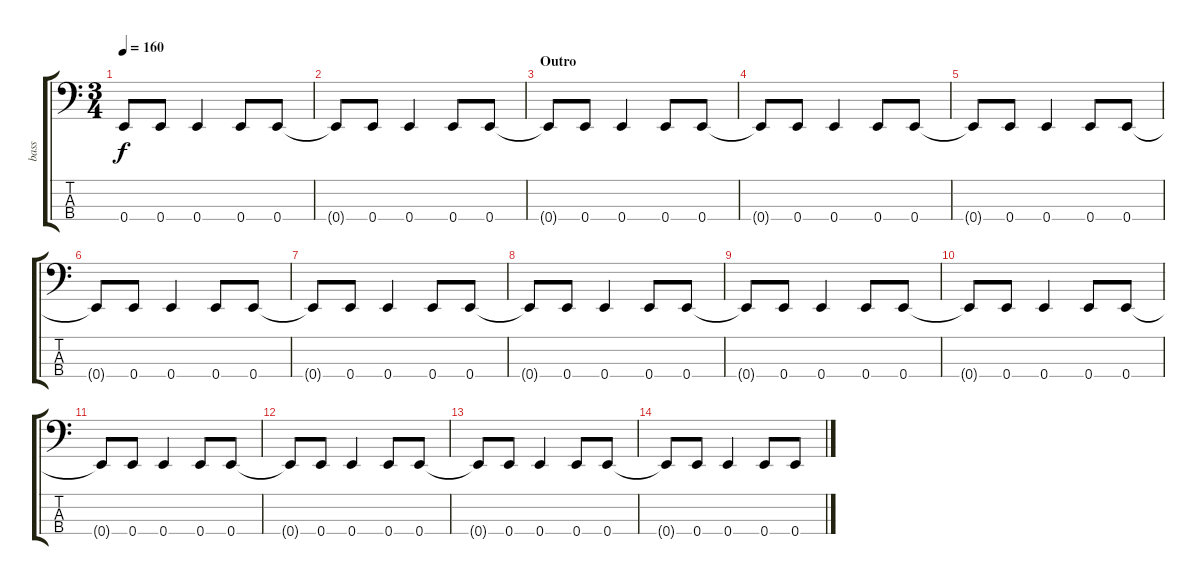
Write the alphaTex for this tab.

\track ("bass" "bass") {instrument electricbassfinger}
\staff {score tabs}
\tuning (G2 D2 A1 E1) {hide}
\ts (3 4)
\tempo 160
\clef f4
\ks c
0.4{t}.8{dy f} 0.4.8 0.4.4 0.4.8 0.4.8 |
0.4{t}.8 0.4.8 0.4.4 0.4.8 0.4.8 |
\section ("" "Outro")
0.4{t}.8 0.4.8 0.4.4 0.4.8 0.4.8 |
0.4{t}.8 0.4.8 0.4.4 0.4.8 0.4.8 |
0.4{t}.8 0.4.8 0.4.4 0.4.8 0.4.8 |
0.4{t}.8 0.4.8 0.4.4 0.4.8 0.4.8 |
0.4{t}.8 0.4.8 0.4.4 0.4.8 0.4.8 |
0.4{t}.8 0.4.8 0.4.4 0.4.8 0.4.8 |
0.4{t}.8 0.4.8 0.4.4 0.4.8 0.4.8 |
0.4{t}.8 0.4.8 0.4.4 0.4.8 0.4.8 |
0.4{t}.8 0.4.8 0.4.4 0.4.8 0.4.8 |
0.4{t}.8 0.4.8 0.4.4 0.4.8 0.4.8 |
0.4{t}.8{volume 0} 0.4.8 0.4.4 0.4.8 0.4.8 |
0.4{t}.8 0.4.8 0.4.4 0.4.8 0.4.8
